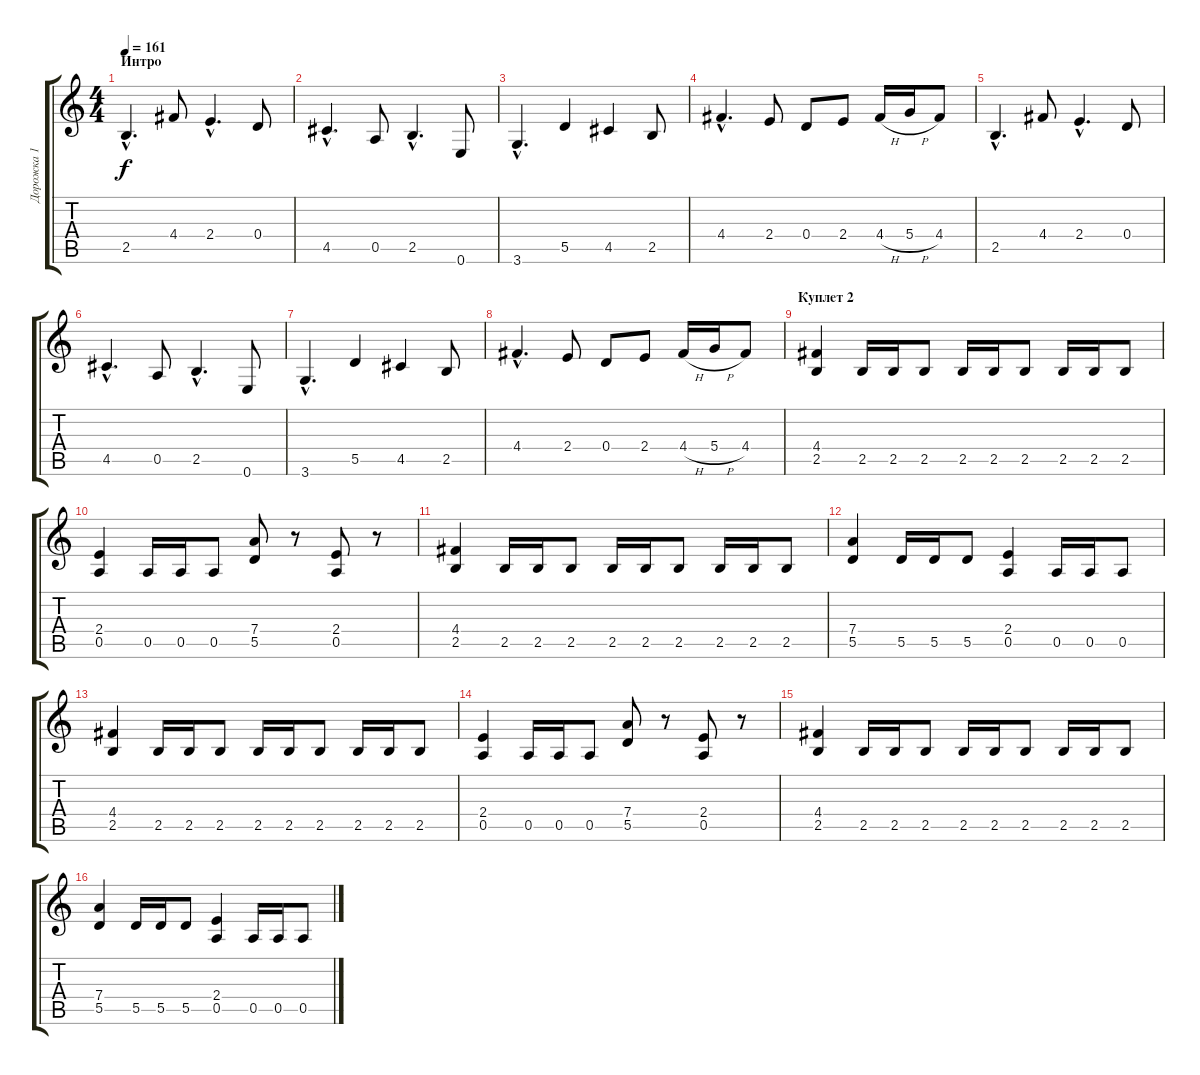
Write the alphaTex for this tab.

\track ("Дорожка 1" "Дорожка 1") {instrument overdrivenguitar}
\staff {score tabs}
\tuning (E4 B3 G3 D3 A2 E2) {hide}
\ts (4 4)
\section ("" "Интро")
\tempo 161
\clef g2
\ks c
2.5{hac}.4{d dy f} 4.4.8 2.4{hac}.4{d} 0.4.8 |
4.5{hac}.4{d} 0.5.8 2.5{hac}.4{d} 0.6.8 |
3.6{hac}.4{d} 5.5.4 4.5.4 2.5.8 |
4.4{hac}.4{d} 2.4.8 0.4.8 2.4.8 4.4{h}.16 5.4{h}.16 4.4.8 |
2.5{hac}.4{d} 4.4.8 2.4{hac}.4{d} 0.4.8 |
4.5{hac}.4{d} 0.5.8 2.5{hac}.4{d} 0.6.8 |
3.6{hac}.4{d} 5.5.4 4.5.4 2.5.8 |
4.4{hac}.4{d} 2.4.8 0.4.8 2.4.8 4.4{h}.16 5.4{h}.16 4.4.8 |
\section ("" "Куплет 2")
(4.4 2.5).4 2.5.16 2.5.16 2.5.8 2.5.16 2.5.16 2.5.8 2.5.16 2.5.16 2.5.8 |
(2.4 0.5).4 0.5.16 0.5.16 0.5.8 (7.4 5.5).8 r.8 (2.4 0.5).8 r.8 |
(4.4 2.5).4 2.5.16 2.5.16 2.5.8 2.5.16 2.5.16 2.5.8 2.5.16 2.5.16 2.5.8 |
(7.4 5.5).4 5.5.16 5.5.16 5.5.8 (2.4 0.5).4 0.5.16 0.5.16 0.5.8 |
(4.4 2.5).4 2.5.16 2.5.16 2.5.8 2.5.16 2.5.16 2.5.8 2.5.16 2.5.16 2.5.8 |
(2.4 0.5).4 0.5.16 0.5.16 0.5.8 (7.4 5.5).8 r.8 (2.4 0.5).8 r.8 |
(4.4 2.5).4 2.5.16 2.5.16 2.5.8 2.5.16 2.5.16 2.5.8 2.5.16 2.5.16 2.5.8 |
(7.4 5.5).4 5.5.16 5.5.16 5.5.8 (2.4 0.5).4 0.5.16 0.5.16 0.5.8
